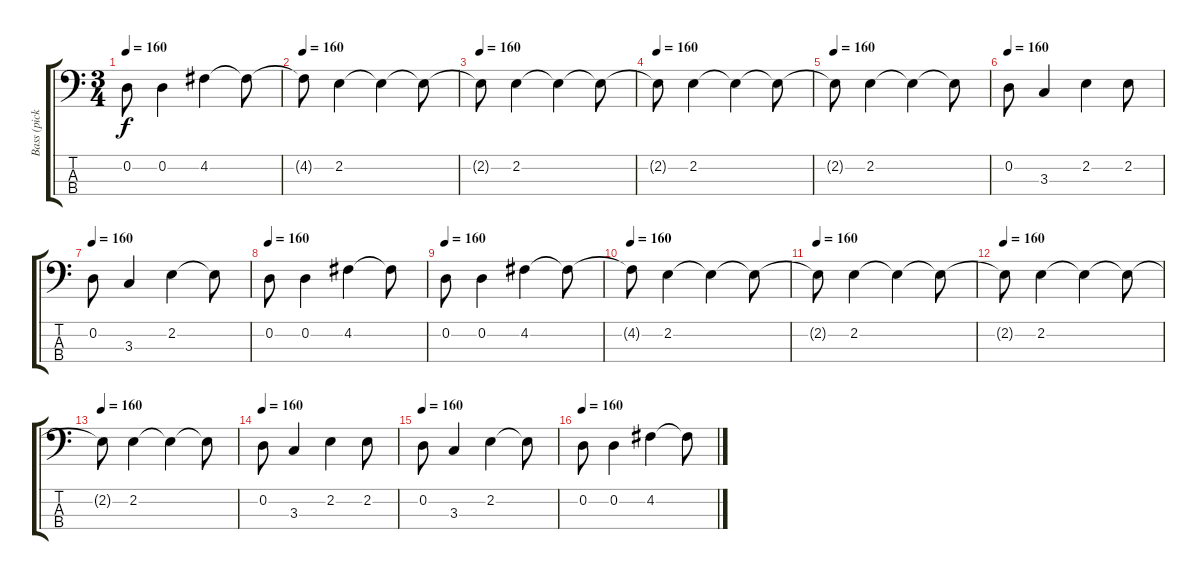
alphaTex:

\track ("Bass (pick)" "Bass (pick") {instrument electricbasspick}
\staff {score tabs}
\tuning (G2 D2 A1 E1) {hide}
\ts (3 4)
\tempo 160
\clef f4
\ks c
0.2.8{dy f} 0.2.4 4.2.4 4.2{t}.8 |
\tempo 160
4.2{t}.8 2.2.4 2.2{t}.4 2.2{t}.8 |
\tempo 160
2.2{t}.8 2.2.4 2.2{t}.4 2.2{t}.8 |
\tempo 160
2.2{t}.8 2.2.4 2.2{t}.4 2.2{t}.8 |
\tempo 160
2.2{t}.8 2.2.4 2.2{t}.4 2.2{t}.8 |
\tempo 160
0.2.8 3.3.4 2.2.4 2.2.8 |
\tempo 160
0.2.8 3.3.4 2.2.4 2.2{t}.8 |
\tempo 160
0.2.8 0.2.4 4.2.4 4.2{t}.8 |
\tempo 160
0.2.8 0.2.4 4.2.4 4.2{t}.8 |
\tempo 160
4.2{t}.8 2.2.4 2.2{t}.4 2.2{t}.8 |
\tempo 160
2.2{t}.8 2.2.4 2.2{t}.4 2.2{t}.8 |
\tempo 160
2.2{t}.8 2.2.4 2.2{t}.4 2.2{t}.8 |
\tempo 160
2.2{t}.8 2.2.4 2.2{t}.4 2.2{t}.8 |
\tempo 160
0.2.8 3.3.4 2.2.4 2.2.8 |
\tempo 160
0.2.8 3.3.4 2.2.4 2.2{t}.8 |
\tempo 160
0.2.8 0.2.4 4.2.4 4.2{t}.8
